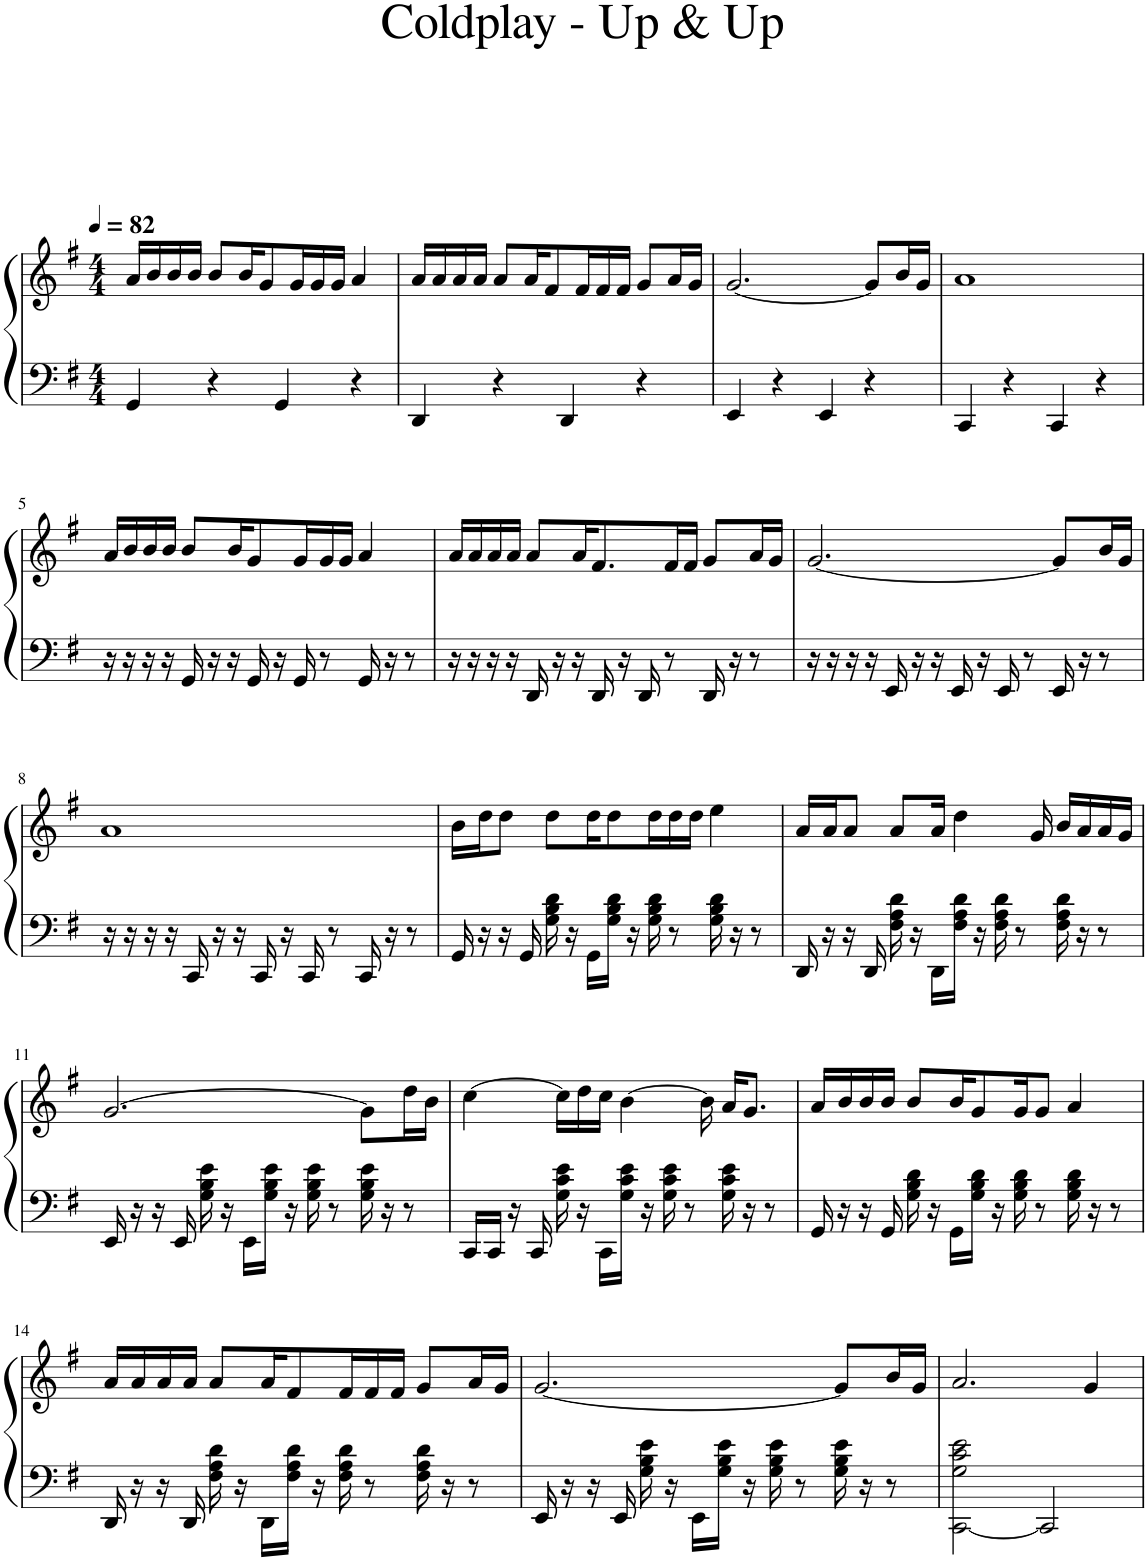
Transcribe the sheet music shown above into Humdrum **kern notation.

**kern	**kern
*part1	*part1
*staff2	*staff1
*I"Accordion	*
*I'Acc.	*
*clefF4	*clefG2
*k[f#]	*k[f#]
*M4/4	*M4/4
*MM82	*MM82
=1	=1
4GG/	16a/LL
.	16b/
.	16b/
.	16b/JJ
4r	8b/L
.	16b/K
.	8g/
4GG/	.
.	16g/L
.	16g/
.	16g/JJ
4r	4a/
=2	=2
4DD/	16a/LL
.	16a/
.	16a/
.	16a/JJ
4r	8a/L
.	16a/K
.	8f#/
4DD/	.
.	16f#/L
.	16f#/
.	16f#/JJ
4r	8g/L
.	16a/L
.	16g/JJ
=3	=3
4EE/	[2.g/
4r	.
4EE/	.
4r	8g/L]
.	16b/L
.	16g/JJ
=4	=4
4CC/	1a
4r	.
4CC/	.
4r	.
!!LO:LB:g=z
=5	=5
16r	16a/LL
16r	16b/
16r	16b/
16r	16b/JJ
16GG/	8b/L
16r	.
16r	16b/K
16GG/	8g/
16r	.
16GG/	16g/L
8r	16g/
.	16g/JJ
16GG/	4a/
16r	.
8r	.
=6	=6
16r	16a/LL
16r	16a/
16r	16a/
16r	16a/JJ
16DD/	8a/L
16r	.
16r	16a/K
16DD/	8.f#/
16r	.
16DD/	.
8r	16f#/L
.	16f#/JJ
16DD/	8g/L
16r	.
8r	16a/L
.	16g/JJ
=7	=7
16r	[2.g/
16r	.
16r	.
16r	.
16EE/	.
16r	.
16r	.
16EE/	.
16r	.
16EE/	.
8r	.
16EE/	8g/L]
16r	.
8r	16b/L
.	16g/JJ
!!LO:LB:g=z
=8	=8
16r	1a
16r	.
16r	.
16r	.
16CC/	.
16r	.
16r	.
16CC/	.
16r	.
16CC/	.
8r	.
16CC/	.
16r	.
8r	.
=9	=9
16GG/	16b\LL
16r	16dd\J
16r	8dd\J
16GG/	.
16G\ 16B\ 16d\	8dd\L
16r	.
16GG\LL	16dd\K
16G\ 16B\ 16d\JJ	8dd\
16r	.
16G\ 16B\ 16d\	16dd\L
8r	16dd\
.	16dd\JJ
16G\ 16B\ 16d\	4ee\
16r	.
8r	.
=10	=10
16DD/	16a/LL
16r	16a/J
16r	8a/J
16DD/	.
16F#\ 16A\ 16d\	8a/L
16r	.
16DD\LL	16a/Jk
16F#\ 16A\ 16d\JJ	4dd\
16r	.
16F#\ 16A\ 16d\	.
8r	.
.	16g/
16F#\ 16A\ 16d\	16b/LL
16r	16a/
8r	16a/
.	16g/JJ
!!LO:LB:g=z
=11	=11
16EE/	[2.g/
16r	.
16r	.
16EE/	.
16G\ 16B\ 16e\	.
16r	.
16EE\LL	.
16G\ 16B\ 16e\JJ	.
16r	.
16G\ 16B\ 16e\	.
8r	.
16G\ 16B\ 16e\	8g\L]
16r	.
8r	16dd\L
.	16b\JJ
=12	=12
16CC/LL	[4cc\
16CC/JJ	.
16r	.
16CC/	.
16G\ 16c\ 16e\	16cc\LL]
16r	16dd\
16CC\LL	16cc\JJ
16G\ 16c\ 16e\JJ	[4b\
16r	.
16G\ 16c\ 16e\	.
8r	.
.	16b\]
16G\ 16c\ 16e\	16a/KL
16r	8.g/J
8r	.
=13	=13
16GG/	16a/LL
16r	16b/
16r	16b/
16GG/	16b/JJ
16G\ 16B\ 16d\	8b/L
16r	.
16GG\LL	16b/K
16G\ 16B\ 16d\JJ	8g/
16r	.
16G\ 16B\ 16d\	16g/K
8r	8g/J
16G\ 16B\ 16d\	4a/
16r	.
8r	.
!!LO:LB:g=z
=14	=14
16DD/	16a/LL
16r	16a/
16r	16a/
16DD/	16a/JJ
16F#\ 16A\ 16d\	8a/L
16r	.
16DD\LL	16a/K
16F#\ 16A\ 16d\JJ	8f#/
16r	.
16F#\ 16A\ 16d\	16f#/L
8r	16f#/
.	16f#/JJ
16F#\ 16A\ 16d\	8g/L
16r	.
8r	16a/L
.	16g/JJ
=15	=15
16EE/	[2.g/
16r	.
16r	.
16EE/	.
16G\ 16B\ 16e\	.
16r	.
16EE\LL	.
16G\ 16B\ 16e\JJ	.
16r	.
16G\ 16B\ 16e\	.
8r	.
16G\ 16B\ 16e\	8g/L]
16r	.
8r	16b/L
.	16g/JJ
=16	=16
[2CC\ 2G\ 2c\ 2e\	2.a/
2CC/]	.
.	4g/
=	=
*-	*-
